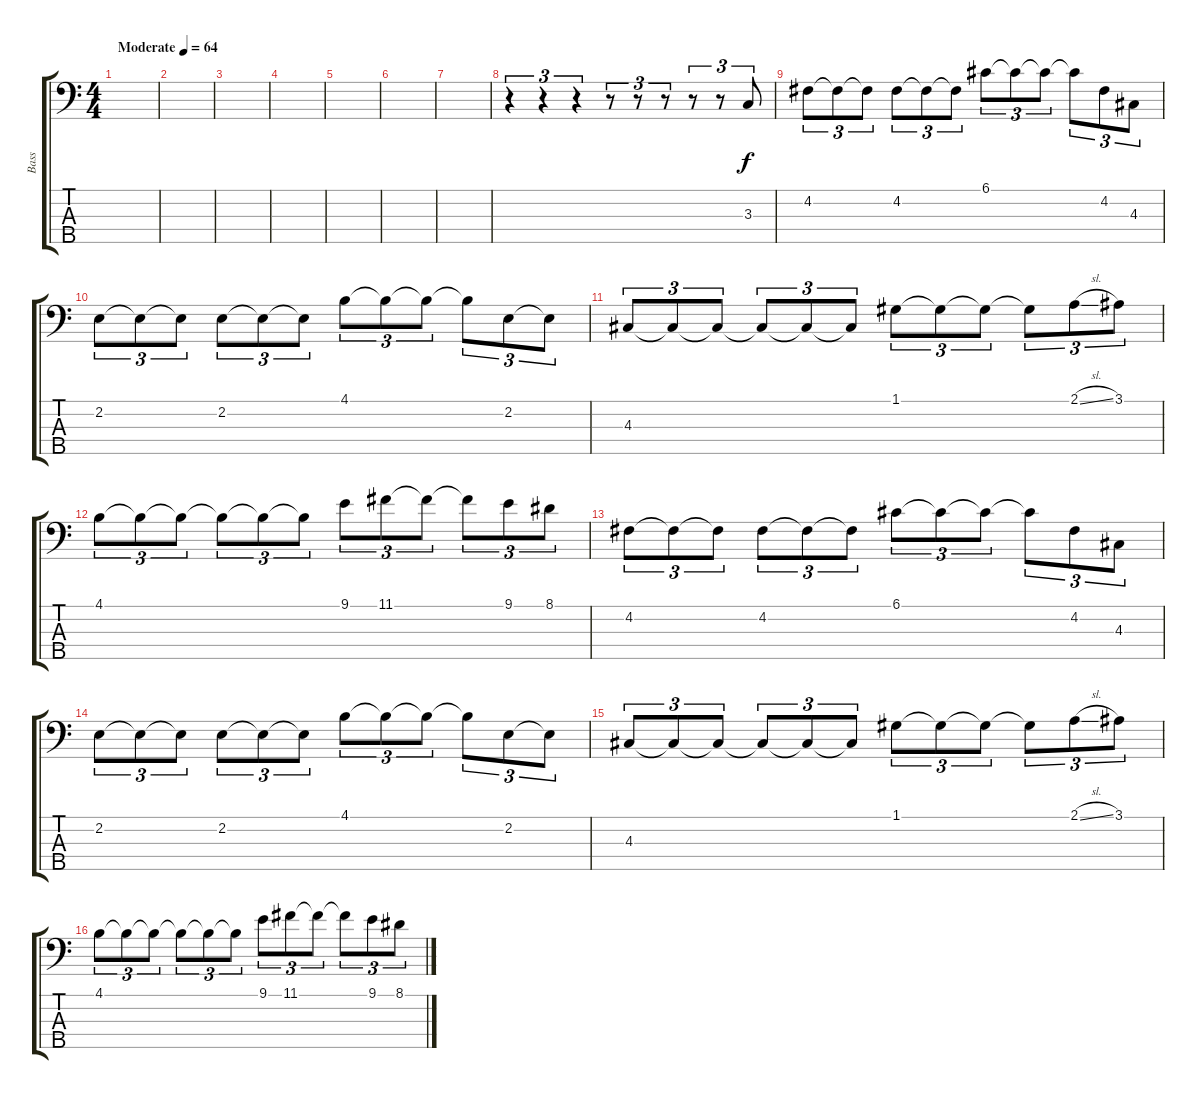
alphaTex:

\track ("Bass" "Bass") {instrument electricbassfinger}
\staff {score tabs}
\tuning (G2 D2 A1 E1 B0) {hide}
\ts (4 4)
\tempo (64 "Moderate")
\clef f4
\ks c
|
|
|
|
|
|
|
r.4{tu (3 2)} r.4{tu (3 2)} r.4{tu (3 2)} r.8{tu (3 2)} r.8{tu (3 2)} r.8{tu (3 2)} r.8{tu (3 2)} r.8{tu (3 2)} 3.3.8{tu (3 2)} |
4.2.8{tu (3 2)} 4.2{t}.8{tu (3 2)} 4.2{t}.8{tu (3 2)} 4.2.8{tu (3 2)} 4.2{t}.8{tu (3 2)} 4.2{t}.8{tu (3 2)} 6.1.8{tu (3 2)} 6.1{t}.8{tu (3 2)} 6.1{t}.8{tu (3 2)} 6.1{t}.8{tu (3 2)} 4.2.8{tu (3 2)} 4.3.8{tu (3 2)} |
2.2.8{tu (3 2)} 2.2{t}.8{tu (3 2)} 2.2{t}.8{tu (3 2)} 2.2.8{tu (3 2)} 2.2{t}.8{tu (3 2)} 2.2{t}.8{tu (3 2)} 4.1.8{tu (3 2)} 4.1{t}.8{tu (3 2)} 4.1{t}.8{tu (3 2)} 4.1{t}.8{tu (3 2)} 2.2.8{tu (3 2)} 2.2{t}.8{tu (3 2)} |
4.3.8{tu (3 2)} 4.3{t}.8{tu (3 2)} 4.3{t}.8{tu (3 2)} 4.3{t}.8{tu (3 2)} 4.3{t}.8{tu (3 2)} 4.3{t}.8{tu (3 2)} 1.1.8{tu (3 2)} 1.1{t}.8{tu (3 2)} 1.1{t}.8{tu (3 2)} 1.1{t}.8{tu (3 2)} 2.1{sl}.8{tu (3 2)} 3.1.8{tu (3 2)} |
4.1.8{tu (3 2)} 4.1{t}.8{tu (3 2)} 4.1{t}.8{tu (3 2)} 4.1{t}.8{tu (3 2)} 4.1{t}.8{tu (3 2)} 4.1{t}.8{tu (3 2)} 9.1.8{tu (3 2)} 11.1.8{tu (3 2)} 11.1{t}.8{tu (3 2)} 11.1{t}.8{tu (3 2)} 9.1.8{tu (3 2)} 8.1.8{tu (3 2)} |
4.2.8{tu (3 2)} 4.2{t}.8{tu (3 2)} 4.2{t}.8{tu (3 2)} 4.2.8{tu (3 2)} 4.2{t}.8{tu (3 2)} 4.2{t}.8{tu (3 2)} 6.1.8{tu (3 2)} 6.1{t}.8{tu (3 2)} 6.1{t}.8{tu (3 2)} 6.1{t}.8{tu (3 2)} 4.2.8{tu (3 2)} 4.3.8{tu (3 2)} |
2.2.8{tu (3 2)} 2.2{t}.8{tu (3 2)} 2.2{t}.8{tu (3 2)} 2.2.8{tu (3 2)} 2.2{t}.8{tu (3 2)} 2.2{t}.8{tu (3 2)} 4.1.8{tu (3 2)} 4.1{t}.8{tu (3 2)} 4.1{t}.8{tu (3 2)} 4.1{t}.8{tu (3 2)} 2.2.8{tu (3 2)} 2.2{t}.8{tu (3 2)} |
4.3.8{tu (3 2)} 4.3{t}.8{tu (3 2)} 4.3{t}.8{tu (3 2)} 4.3{t}.8{tu (3 2)} 4.3{t}.8{tu (3 2)} 4.3{t}.8{tu (3 2)} 1.1.8{tu (3 2)} 1.1{t}.8{tu (3 2)} 1.1{t}.8{tu (3 2)} 1.1{t}.8{tu (3 2)} 2.1{sl}.8{tu (3 2)} 3.1.8{tu (3 2)} |
4.1.8{tu (3 2)} 4.1{t}.8{tu (3 2)} 4.1{t}.8{tu (3 2)} 4.1{t}.8{tu (3 2)} 4.1{t}.8{tu (3 2)} 4.1{t}.8{tu (3 2)} 9.1.8{tu (3 2)} 11.1.8{tu (3 2)} 11.1{t}.8{tu (3 2)} 11.1{t}.8{tu (3 2)} 9.1.8{tu (3 2)} 8.1.8{tu (3 2)}
